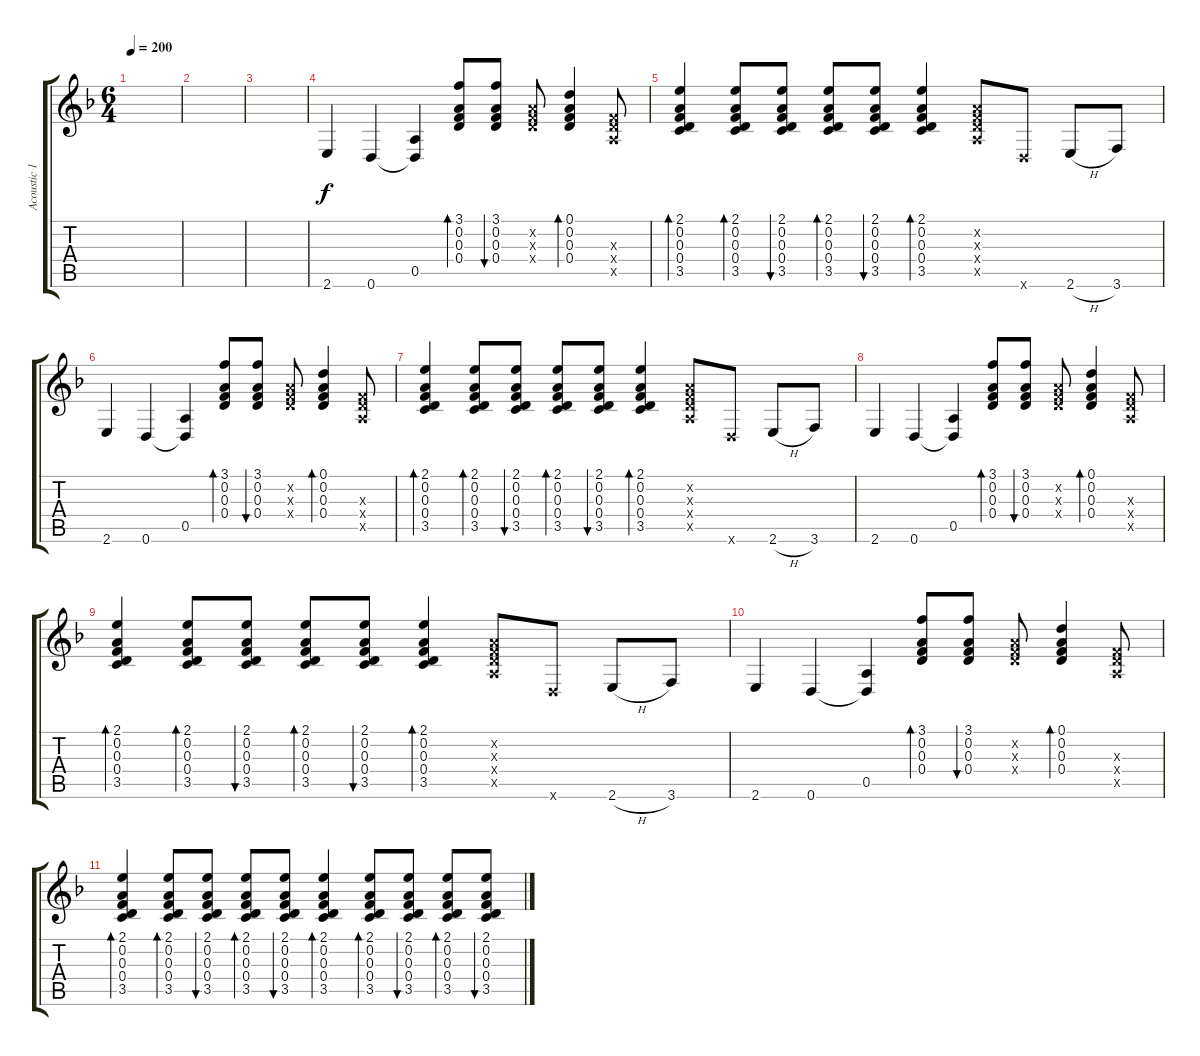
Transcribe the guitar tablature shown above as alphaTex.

\track ("Acoustic 12-string" "Acoustic 1") {instrument acousticguitarsteel}
\staff {score tabs}
\tuning (D4 A3 F3 D3 A2 D2) {hide}
\ts (6 4)
\tempo 200
\clef g2
\ks f
|
|
|
2.6.4{dy f volume 11} 0.6.4 (0.5 0.6{t}).4 (3.1 0.2 0.3 0.4).8{bd 120} (3.1 0.2 0.3 0.4).8{bu 120} (0.2{x} 0.3{x} 0.4{x}).8 (0.1 0.2 0.3 0.4).4{bd 120} (0.3{x} 0.4{x} 0.5{x}).8 |
(2.1 0.2 0.3 0.4 3.5).4{bd 120} (2.1 0.2 0.3 0.4 3.5).8{bd 120} (2.1 0.2 0.3 0.4 3.5).8{bu 120} (2.1 0.2 0.3 0.4 3.5).8{bd 120} (2.1 0.2 0.3 0.4 3.5).8{bu 120} (2.1 0.2 0.3 0.4 3.5).4{bd 120} (0.2{x} 0.3{x} 0.4{x} 0.5{x}).8 0.6{x}.8 2.6{h}.8 3.6.8 |
2.6.4 0.6.4 (0.5 0.6{t}).4 (3.1 0.2 0.3 0.4).8{bd 120} (3.1 0.2 0.3 0.4).8{bu 120} (0.2{x} 0.3{x} 0.4{x}).8 (0.1 0.2 0.3 0.4).4{bd 120} (0.3{x} 0.4{x} 0.5{x}).8 |
(2.1 0.2 0.3 0.4 3.5).4{bd 120} (2.1 0.2 0.3 0.4 3.5).8{bd 120} (2.1 0.2 0.3 0.4 3.5).8{bu 120} (2.1 0.2 0.3 0.4 3.5).8{bd 120} (2.1 0.2 0.3 0.4 3.5).8{bu 120} (2.1 0.2 0.3 0.4 3.5).4{bd 120} (0.2{x} 0.3{x} 0.4{x} 0.5{x}).8 0.6{x}.8 2.6{h}.8 3.6.8 |
2.6.4 0.6.4 (0.5 0.6{t}).4 (3.1 0.2 0.3 0.4).8{bd 120} (3.1 0.2 0.3 0.4).8{bu 120} (0.2{x} 0.3{x} 0.4{x}).8 (0.1 0.2 0.3 0.4).4{bd 120} (0.3{x} 0.4{x} 0.5{x}).8 |
(2.1 0.2 0.3 0.4 3.5).4{bd 120} (2.1 0.2 0.3 0.4 3.5).8{bd 120} (2.1 0.2 0.3 0.4 3.5).8{bu 120} (2.1 0.2 0.3 0.4 3.5).8{bd 120} (2.1 0.2 0.3 0.4 3.5).8{bu 120} (2.1 0.2 0.3 0.4 3.5).4{bd 120} (0.2{x} 0.3{x} 0.4{x} 0.5{x}).8 0.6{x}.8 2.6{h}.8 3.6.8 |
2.6.4 0.6.4 (0.5 0.6{t}).4 (3.1 0.2 0.3 0.4).8{bd 120} (3.1 0.2 0.3 0.4).8{bu 120} (0.2{x} 0.3{x} 0.4{x}).8 (0.1 0.2 0.3 0.4).4{bd 120} (0.3{x} 0.4{x} 0.5{x}).8 |
(2.1 0.2 0.3 0.4 3.5).4{bd 120} (2.1 0.2 0.3 0.4 3.5).8{bd 120} (2.1 0.2 0.3 0.4 3.5).8{bu 120} (2.1 0.2 0.3 0.4 3.5).8{bd 120} (2.1 0.2 0.3 0.4 3.5).8{bu 120} (2.1 0.2 0.3 0.4 3.5).4{bd 120} (2.1 0.2 0.3 0.4 3.5).8{bd 120} (2.1 0.2 0.3 0.4 3.5).8{bu 120} (2.1 0.2 0.3 0.4 3.5).8{bd 120} (2.1 0.2 0.3 0.4 3.5).8{bu 120}
